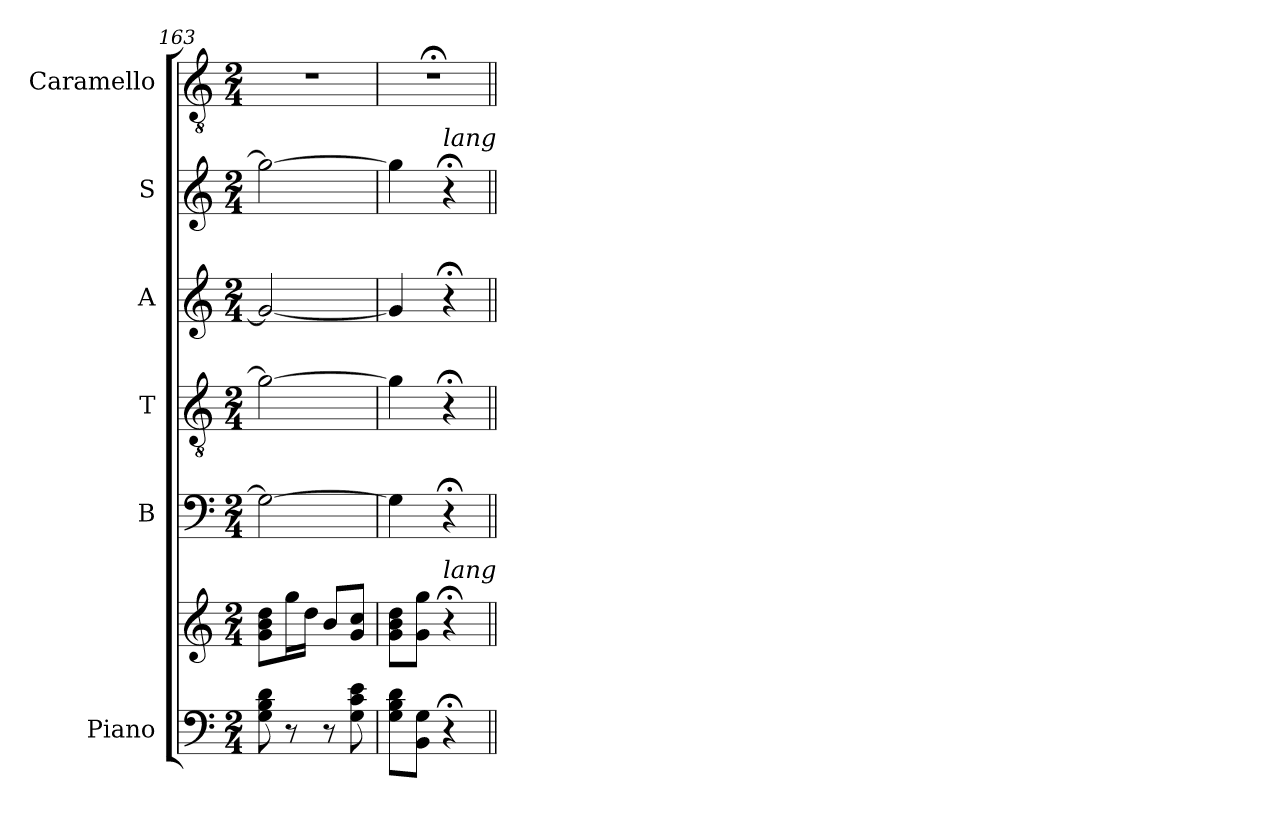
**kern	**kern	**kern	**kern	**kern	**kern	**kern
*part6	*part6	*part5	*part4	*part3	*part2	*part1
*staff7	*staff6	*staff5	*staff4	*staff3	*staff2	*staff1
*I"Piano	*	*I"B	*I"T	*I"A	*I"S	*I"Caramello
*I'Pno	*	*I'B	*I'T	*I'A	*I'S	*
*clefF4	*clefG2	*clefF4	*clefGv2	*clefG2	*clefG2	*clefGv2
*k[]	*k[]	*k[]	*k[]	*k[]	*k[]	*k[]
*M2/4	*M2/4	*M2/4	*M2/4	*M2/4	*M2/4	*M2/4
=163	=163	=163	=163	=163	=163	=163
8G\ 8B\ 8d\	8g\ 8b\ 8dd\L	2G\_	2g\_	2g/_	2gg\_	2r
8r	16gg\L	.	.	.	.	.
.	16dd\JJ	.	.	.	.	.
8r	8b/L	.	.	.	.	.
8G\ 8c\ 8e\	8g/ 8cc/J	.	.	.	.	.
=164	=164	=164	=164	=164	=164	=164
8G\ 8B\ 8d\L	8g\ 8b\ 8dd\L	4G\]	4g\]	4g/]	4gg\]	2r;<
8BB\ 8G\J	8g\ 8gg\J	.	.	.	.	.
!	!	!	!	!	!LO:TX:a:i:t=lang	!
!	!LO:TX:a:i:t=lang	!	!	!	!	!
4r;<	4r;<	4r;<	4r;<	4r;<	4r;<	.
=||	=||	=||	=||	=||	=||	=||
*-	*-	*-	*-	*-	*-	*-
